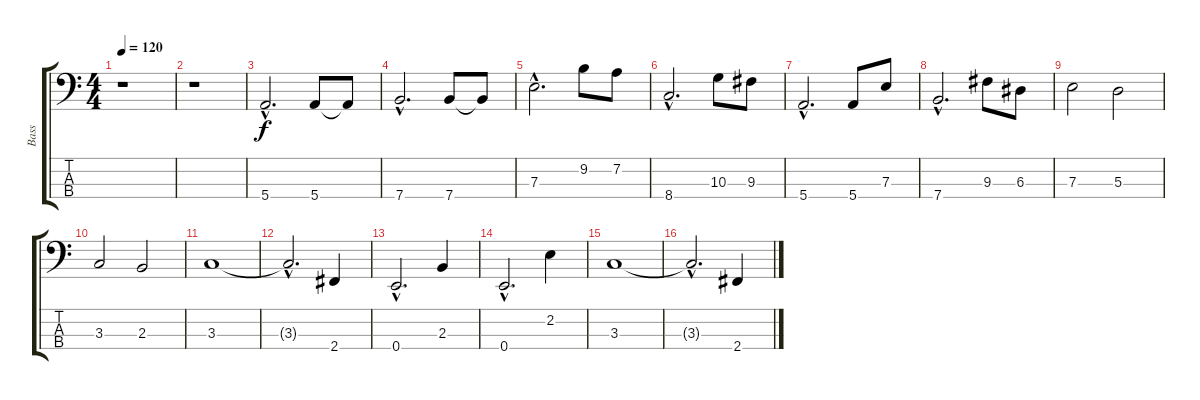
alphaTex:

\track ("Bass" "Bass") {instrument electricbassfinger}
\staff {score tabs}
\tuning (G2 D2 A1 E1) {hide}
\ts (4 4)
\tempo 120
\clef f4
\ks c
r.1{dy f} |
r.1 |
5.4{hac}.2{d} 5.4.8 5.4{t}.8 |
7.4{hac}.2{d} 7.4.8 7.4{t}.8 |
7.3{hac}.2{d} 9.2.8 7.2.8 |
8.4{hac}.2{d} 10.3.8 9.3.8 |
5.4{hac}.2{d} 5.4.8 7.3.8 |
7.4{hac}.2{d} 9.3.8 6.3.8 |
7.3.2 5.3.2 |
3.3.2 2.3.2 |
3.3.1 |
3.3{hac t}.2{d} 2.4.4 |
0.4{hac}.2{d} 2.3.4 |
0.4{hac}.2{d} 2.2.4 |
3.3.1 |
3.3{hac t}.2{d} 2.4.4
